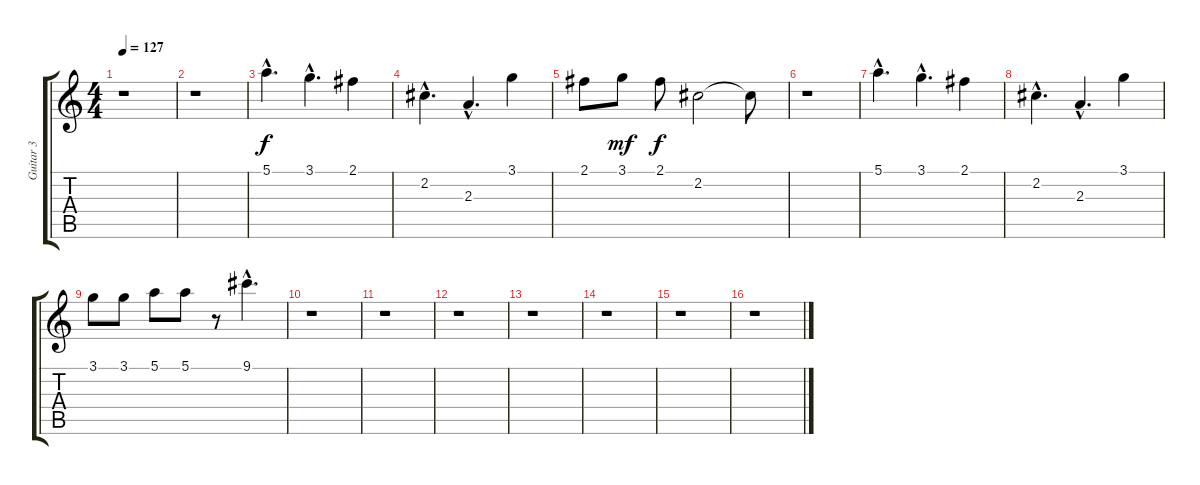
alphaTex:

\track ("Guitar 3" "Guitar 3") {instrument distortionguitar}
\staff {score tabs}
\tuning (E4 B3 G3 D3 A2 E2) {hide}
\ts (4 4)
\tempo 127
\clef g2
\ks c
r.1{dy f} |
r.1 |
5.1{hac}.4{d instrument distortionguitar} 3.1{hac}.4{d balance 10} 2.1.4 |
2.2{hac}.4{d} 2.3{hac}.4{d} 3.1.4 |
2.1.8 3.1.8{dy mf} 2.1.8{dy f} 2.2.2 2.2{t}.8 |
r.1 |
5.1{hac}.4{d} 3.1{hac}.4{d} 2.1.4 |
2.2{hac}.4{d} 2.3{hac}.4{d} 3.1.4 |
3.1.8 3.1.8 5.1.8 5.1.8 r.8 9.1{hac}.4{d} |
r.1 |
r.1 |
r.1 |
r.1 |
r.1 |
r.1 |
r.1
